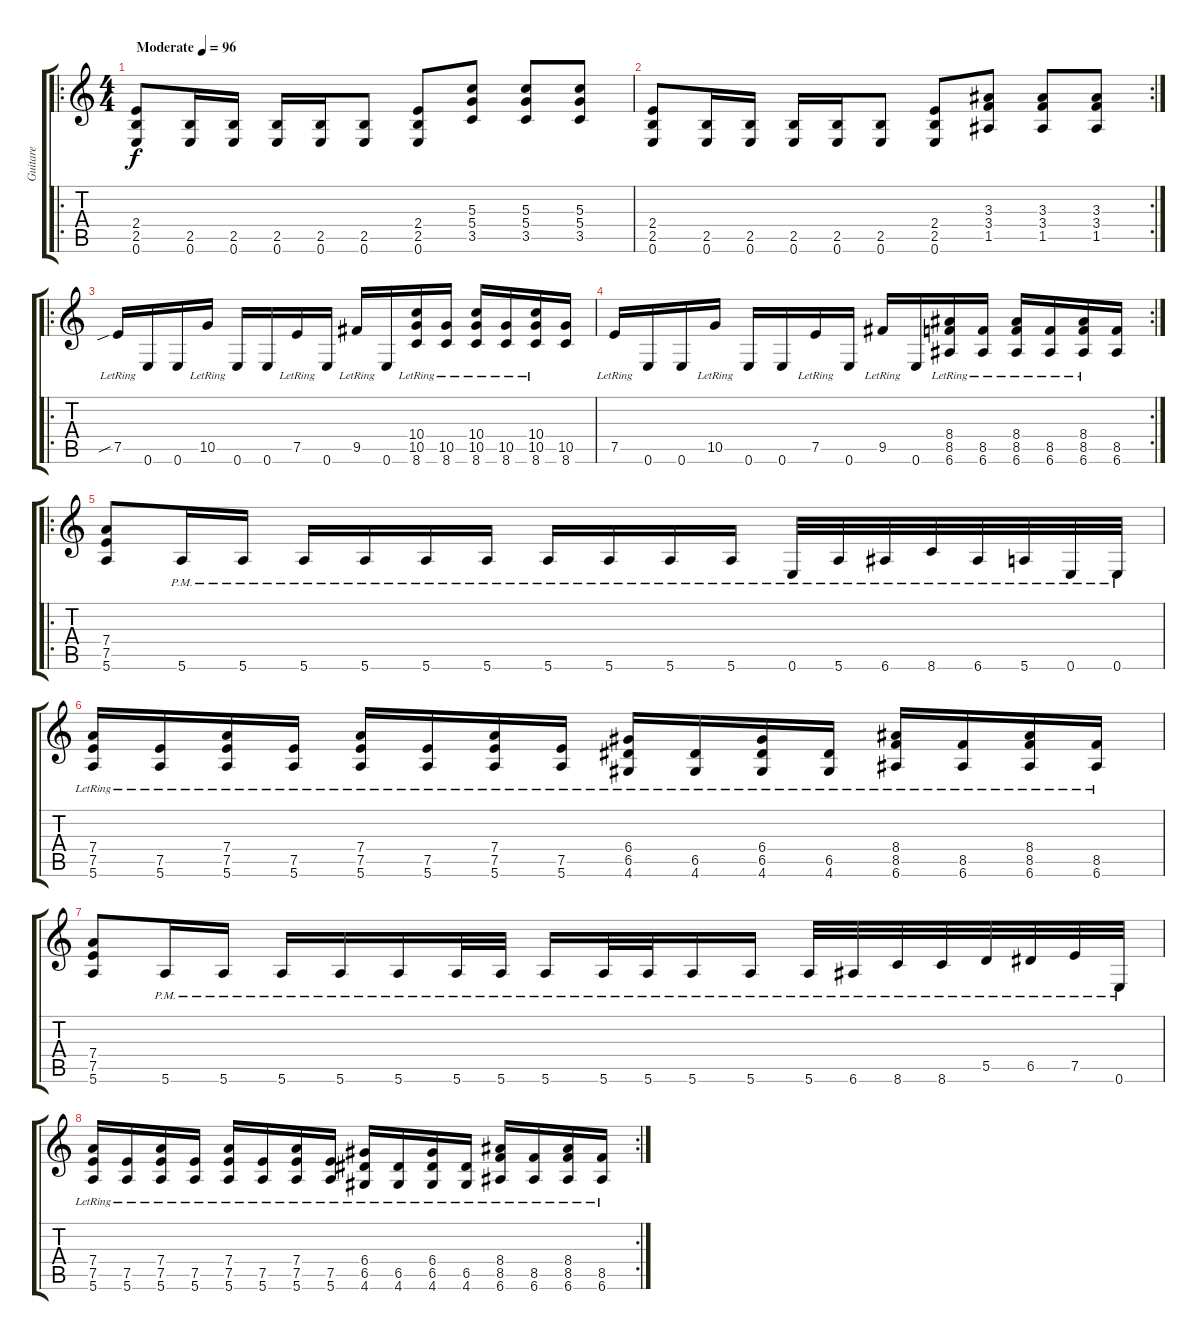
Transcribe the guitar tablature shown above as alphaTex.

\track ("Guitare" "Guitare") {instrument distortionguitar}
\staff {score tabs}
\tuning (E4 B3 G3 D3 A2 E2) {hide}
\ro
\ts (4 4)
\section ("" "")
\tempo (96 "Moderate")
\clef g2
\ks c
(2.4 2.5 0.6).8{dy f instrument distortionguitar} (2.5 0.6).16 (2.5 0.6).16 (2.5 0.6).16 (2.5 0.6).16 (2.5 0.6).8 (2.4 2.5 0.6).8 (5.3 5.4 3.5).8 (5.3 5.4 3.5).8 (5.3 5.4 3.5).8 |
\rc 2
(2.4 2.5 0.6).8 (2.5 0.6).16 (2.5 0.6).16 (2.5 0.6).16 (2.5 0.6).16 (2.5 0.6).8 (2.4 2.5 0.6).8 (3.3 3.4 1.5).8 (3.3 3.4 1.5).8 (3.3 3.4 1.5).8 |
\ro
7.5{sib lr}.16 0.6.16 0.6.16 10.5{lr}.16 0.6.16 0.6.16 7.5{lr}.16 0.6.16 9.5{lr}.16 0.6.16 (10.4{lr} 10.5{lr} 8.6{lr}).16 (10.5 8.6{lr}).16 (10.4{lr} 10.5{lr} 8.6{lr}).16 (10.5 8.6{lr}).16 (10.4 10.5{lr} 8.6{lr}).16 (10.5 8.6).16 |
\rc 2
7.5{lr}.16 0.6.16 0.6.16 10.5{lr}.16 0.6.16 0.6.16 7.5{lr}.16 0.6.16 9.5{lr}.16 0.6.16 (8.4{lr} 8.5{lr} 6.6{lr}).16 (8.5 6.6{lr}).16 (8.4{lr} 8.5{lr} 6.6{lr}).16 (8.5 6.6{lr}).16 (8.4 8.5{lr} 6.6{lr}).16 (8.5 6.6).16 |
\ro
(7.4 7.5 5.6).8 5.6{pm}.16 5.6{pm}.16 5.6{pm}.16 5.6{pm}.16 5.6{pm}.16 5.6{pm}.16 5.6{pm}.16 5.6{pm}.16 5.6{pm}.16 5.6{pm}.16 0.6{pm}.32 5.6{pm}.32 6.6{pm}.32 8.6{pm}.32 6.6{pm}.32 5.6{pm}.32 0.6{pm}.32 0.6{pm}.32 |
(7.4{lr} 7.5{lr} 5.6{lr}).16 (7.5{lr} 5.6{lr}).16 (7.4{lr} 7.5{lr} 5.6{lr}).16 (7.5{lr} 5.6{lr}).16 (7.4{lr} 7.5{lr} 5.6{lr}).16 (7.5{lr} 5.6{lr}).16 (7.4{lr} 7.5{lr} 5.6{lr}).16 (7.5{lr} 5.6{lr}).16 (6.4{lr} 6.5{lr} 4.6{lr}).16 (6.5{lr} 4.6{lr}).16 (6.4{lr} 6.5{lr} 4.6{lr}).16 (6.5{lr} 4.6{lr}).16 (8.4{lr} 8.5{lr} 6.6{lr}).16 (8.5{lr} 6.6{lr}).16 (8.4{lr} 8.5{lr} 6.6{lr}).16 (8.5{lr} 6.6{lr}).16 |
(7.4 7.5 5.6).8 5.6{pm}.16 5.6{pm}.16 5.6{pm}.16 5.6{pm}.16 5.6{pm}.16 5.6{pm}.32 5.6{pm}.32 5.6{pm}.16 5.6{pm}.32 5.6{pm}.32 5.6{pm}.16 5.6{pm}.16 5.6{pm}.32 6.6{pm}.32 8.6{pm}.32 8.6{pm}.32 5.5{pm}.32 6.5{pm}.32 7.5{pm}.32 0.6{pm}.32 |
\rc 2
(7.4{lr} 7.5{lr} 5.6{lr}).16 (7.5 5.6{lr}).16 (7.4{lr} 7.5{lr} 5.6{lr}).16 (7.5 5.6{lr}).16 (7.4{lr} 7.5{lr} 5.6{lr}).16 (7.5 5.6{lr}).16 (7.4{lr} 7.5{lr} 5.6{lr}).16 (7.5 5.6{lr}).16 (6.4{lr} 6.5{lr} 4.6{lr}).16 (6.5 4.6{lr}).16 (6.4{lr} 6.5{lr} 4.6{lr}).16 (6.5 4.6{lr}).16 (8.4{lr} 8.5{lr} 6.6{lr}).16 (8.5 6.6{lr}).16 (8.4{lr} 8.5{lr} 6.6{lr}).16 (8.5 6.6{lr}).16
